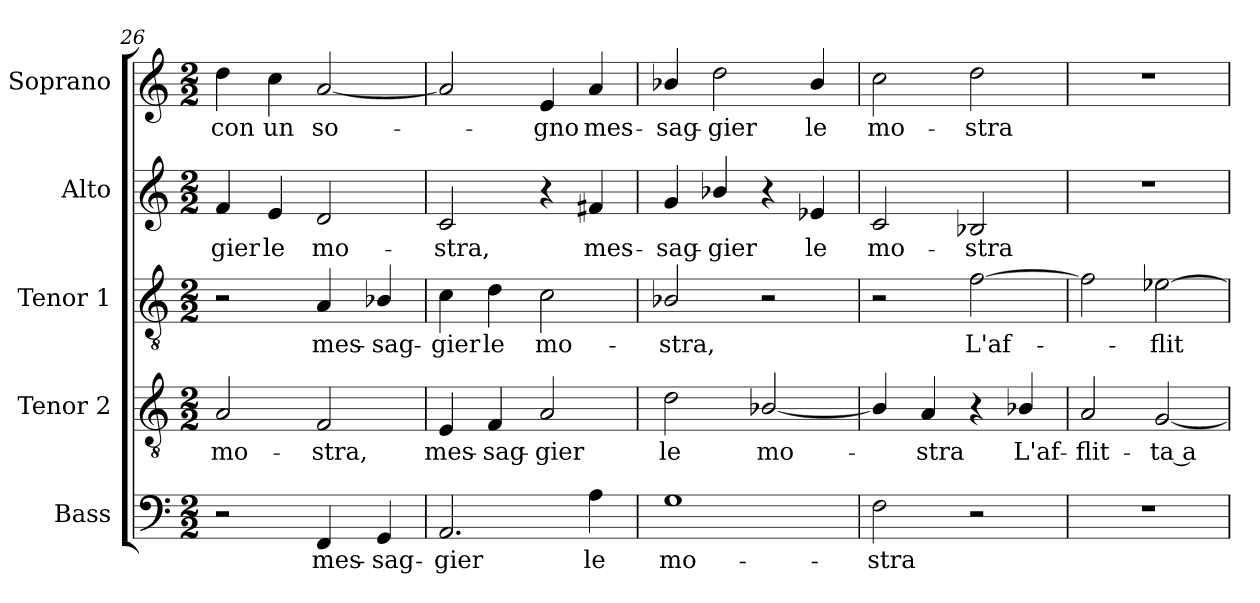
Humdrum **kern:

**kern	**text	**kern	**text	**kern	**text	**kern	**text	**kern	**text
*part5	*part5	*part4	*part4	*part3	*part3	*part2	*part2	*part1	*part1
*staff5	*staff5	*staff4	*staff4	*staff3	*staff3	*staff2	*staff2	*staff1	*staff1
*I"Bass	*	*I"Tenor 2	*	*I"Tenor 1	*	*I"Alto	*	*I"Soprano	*
*I'B	*	*I'T2	*	*I'T1	*	*I'A	*	*I'S	*
*clefF4	*	*clefGv2	*	*clefGv2	*	*clefG2	*	*clefG2	*
*	*	*ITrd7c12	*	*ITrd7c12	*	*	*	*	*
*k[]	*	*k[]	*	*k[]	*	*k[]	*	*k[]	*
*C:	*	*C:	*	*C:	*	*C:	*	*C:	*
*M2/2	*	*M2/2	*	*M2/2	*	*M2/2	*	*M2/2	*
=26	=26	=26	=26	=26	=26	=26	=26	=26	=26
!	!	!	!LO:LY:b:color=#000000	!	!	!	!	!	!
!	!	!	!	!	!	!	!LO:LY:b:color=#000000	!	!
!	!	!	!	!	!	!	!	!	!LO:LY:b:color=#000000
2r	.	2AAi/	mo-	2r	.	4fi/	-gier	4ddi\	con
!	!	!	!	!	!	!	!LO:LY:b:color=#000000	!	!
!	!	!	!	!	!	!	!	!	!LO:LY:b:color=#000000
.	.	.	.	.	.	4ei/	le	4cci\	un
!	!LO:LY:b:color=#000000	!	!	!	!	!	!	!	!
!	!	!	!LO:LY:b:color=#000000	!	!	!	!	!	!
!	!	!	!	!	!LO:LY:b:color=#000000	!	!	!	!
!	!	!	!	!	!	!	!LO:LY:b:color=#000000	!	!
!	!	!	!	!	!	!	!	!	!LO:LY:b:color=#000000
4FFi/	mes-	2FFi/	-stra,	4AAi/	mes-	2di/	mo-	[2ai/	so-
!	!LO:LY:b:color=#000000	!	!	!	!	!	!	!	!
!	!	!	!	!	!LO:LY:b:color=#000000	!	!	!	!
4GGi/	-sag-	.	.	4BB-Xi/	-sag-	.	.	.	.
=27	=27	=27	=27	=27	=27	=27	=27	=27	=27
!	!LO:LY:b:color=#000000	!	!	!	!	!	!	!	!
!	!	!	!LO:LY:b:color=#000000	!	!	!	!	!	!
!	!	!	!	!	!LO:LY:b:color=#000000	!	!	!	!
!	!	!	!	!	!	!	!LO:LY:b:color=#000000	!	!
2.AAi/	-gier	4EEi/	mes-	4Ci\	-gier	2ci/	-stra,	2ai/]	.
!	!	!	!LO:LY:b:color=#000000	!	!	!	!	!	!
!	!	!	!	!	!LO:LY:b:color=#000000	!	!	!	!
.	.	4FFi/	-sag-	4Di\	le	.	.	.	.
!	!	!	!LO:LY:b:color=#000000	!	!	!	!	!	!
!	!	!	!	!	!LO:LY:b:color=#000000	!	!	!	!
!	!	!	!	!	!	!	!	!	!LO:LY:b:color=#000000
.	.	2AAi/	-gier	2Ci\	mo-	4r	.	4ei/	-gno
!	!LO:LY:b:color=#000000	!	!	!	!	!	!	!	!
!	!	!	!	!	!	!	!LO:LY:b:color=#000000	!	!
!	!	!	!	!	!	!	!	!	!LO:LY:b:color=#000000
4Ai\	le	.	.	.	.	4f#Xi/	mes-	4ai/	mes-
=28	=28	=28	=28	=28	=28	=28	=28	=28	=28
!	!LO:LY:b:color=#000000	!	!	!	!	!	!	!	!
!	!	!	!LO:LY:b:color=#000000	!	!	!	!	!	!
!	!	!	!	!	!LO:LY:b:color=#000000	!	!	!	!
!	!	!	!	!	!	!	!LO:LY:b:color=#000000	!	!
!	!	!	!	!	!	!	!	!	!LO:LY:b:color=#000000
1Gi	mo-	2Di\	le	2BB-Xi/	-stra,	4gi/	-sag-	4b-Xi/	-sag-
!	!	!	!	!	!	!	!LO:LY:b:color=#000000	!	!
!	!	!	!	!	!	!	!	!	!LO:LY:b:color=#000000
.	.	.	.	.	.	4b-Xi/	-gier	2ddi\	-gier
!	!	!	!LO:LY:b:color=#000000	!	!	!	!	!	!
.	.	[2BB-Xi/	mo-	2r	.	4r	.	.	.
!	!	!	!	!	!	!	!LO:LY:b:color=#000000	!	!
!	!	!	!	!	!	!	!	!	!LO:LY:b:color=#000000
.	.	.	.	.	.	4e-Xi/	le	4b-i/	le
=29	=29	=29	=29	=29	=29	=29	=29	=29	=29
!	!LO:LY:b:color=#000000	!	!	!	!	!	!	!	!
!	!	!	!	!	!	!	!LO:LY:b:color=#000000	!	!
!	!	!	!	!	!	!	!	!	!LO:LY:b:color=#000000
2Fi\	-stra	4BB-i/]	.	2r	.	2ci/	mo-	2cci\	mo-
!	!	!	!LO:LY:b:color=#000000	!	!	!	!	!	!
.	.	4AAi/	-stra	.	.	.	.	.	.
!	!	!	!	!	!LO:LY:b:color=#000000	!	!	!	!
!	!	!	!	!	!	!	!LO:LY:b:color=#000000	!	!
!	!	!	!	!	!	!	!	!	!LO:LY:b:color=#000000
2r	.	4r	.	[2Fi\	L'af-	2B-Xi/	-stra	2ddi\	-stra
!	!	!	!LO:LY:b:color=#000000	!	!	!	!	!	!
.	.	4BB-Xi/	L'af-	.	.	.	.	.	.
!!LO:PB:g=z
=30	=30	=30	=30	=30	=30	=30	=30	=30	=30
!	!	!	!LO:LY:b:color=#000000	!	!	!	!	!	!
1r	.	2AAi/	-flit-	2Fi\]	.	1r	.	1r	.
!	!	!	!LO:LY:b:color=#000000	!	!	!	!	!	!
!	!	!	!	!	!LO:LY:b:color=#000000	!	!	!	!
.	.	[2GGi/	-ta a-	[2E-Xi\	-flit-	.	.	.	.
=	=	=	=	=	=	=	=	=	=
*-	*-	*-	*-	*-	*-	*-	*-	*-	*-
